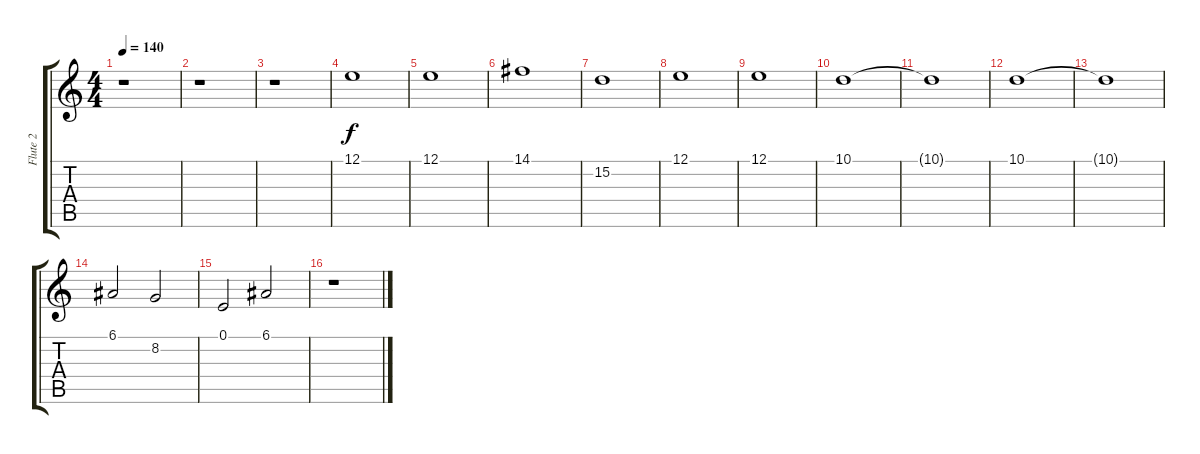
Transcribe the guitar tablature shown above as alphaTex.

\track ("Flute 2" "Flute 2") {instrument flute}
\staff {score tabs}
\tuning (E4 B3 G3 D3 A2 E2) {hide}
\ts (4 4)
\tempo 140
\clef g2
\ks c
r.1{dy f} |
r.1 |
r.1 |
12.1.1{volume 12} |
12.1.1 |
14.1.1 |
15.2.1 |
12.1.1 |
12.1.1 |
10.1.1{volume 11} |
10.1{t}.1 |
10.1.1 |
10.1{t}.1 |
6.1.2 8.2.2 |
0.1.2 6.1.2 |
r.1
